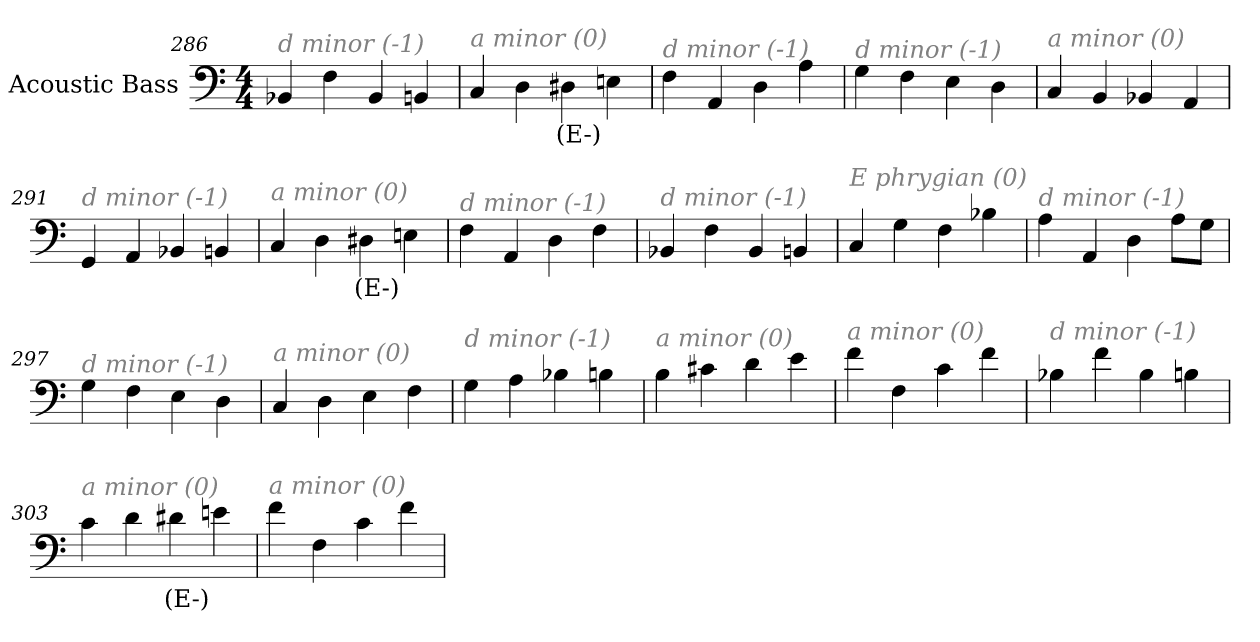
**kern	**text
*part1	*part1
*staff1	*staff1
*I"Acoustic Bass	*
*clefF4	*
*ITrd7c12	*
*k[]	*
*C:	*
*M4/4	*
=286	=286
!LO:TX:i:color=#808080:t=d minor (-1)	!
4BBB-X	.
4FF	.
4BBB-	.
4BBBn	.
=287	=287
!LO:TX:i:color=#808080:t=a minor (0)	!
4CC	.
4DD	.
4DD#Xi	(E-)
4EEn	.
=288	=288
!LO:TX:i:color=#808080:t=d minor (-1)	!
4FF	.
4AAA	.
4DD	.
4AA	.
=289	=289
!LO:TX:i:color=#808080:t=d minor (-1)	!
4GG	.
4FF	.
4EE	.
4DD	.
=290	=290
!LO:TX:i:color=#808080:t=a minor (0)	!
4CC	.
4BBB	.
4BBB-X	.
4AAA	.
=291	=291
!LO:TX:i:color=#808080:t=d minor (-1)	!
4GGG	.
4AAA	.
4BBB-X	.
4BBBn	.
=292	=292
!LO:TX:i:color=#808080:t=a minor (0)	!
4CC	.
4DD	.
4DD#Xi	(E-)
4EEn	.
=293	=293
!LO:TX:i:color=#808080:t=d minor (-1)	!
4FF	.
4AAA	.
4DD	.
4FF	.
=294	=294
!LO:TX:i:color=#808080:t=d minor (-1)	!
4BBB-X	.
4FF	.
4BBB-	.
4BBBn	.
=295	=295
!LO:TX:i:color=#808080:t=E phrygian (0)	!
4CC	.
4GG	.
4FF	.
4BB-X	.
=296	=296
!LO:TX:i:color=#808080:t=d minor (-1)	!
4AA	.
4AAA	.
4DD	.
8AAL	.
8GGJ	.
=297	=297
!LO:TX:i:color=#808080:t=d minor (-1)	!
4GG	.
4FF	.
4EE	.
4DD	.
=298	=298
!LO:TX:i:color=#808080:t=a minor (0)	!
4CC	.
4DD	.
4EE	.
4FF	.
=299	=299
!LO:TX:i:color=#808080:t=d minor (-1)	!
4GG	.
4AA	.
4BB-X	.
4BBn	.
=300	=300
!LO:TX:i:color=#808080:t=a minor (0)	!
4BB	.
4C#X	.
4D	.
4E	.
=301	=301
!LO:TX:i:color=#808080:t=a minor (0)	!
4F	.
4FF	.
4C	.
4F	.
=302	=302
!LO:TX:i:color=#808080:t=d minor (-1)	!
4BB-X	.
4F	.
4BB-	.
4BBn	.
=303	=303
!LO:TX:i:color=#808080:t=a minor (0)	!
4C	.
4D	.
4D#Xi	(E-)
4En	.
=304	=304
!LO:TX:i:color=#808080:t=a minor (0)	!
4F	.
4FF	.
4C	.
4F	.
=	=
*-	*-
